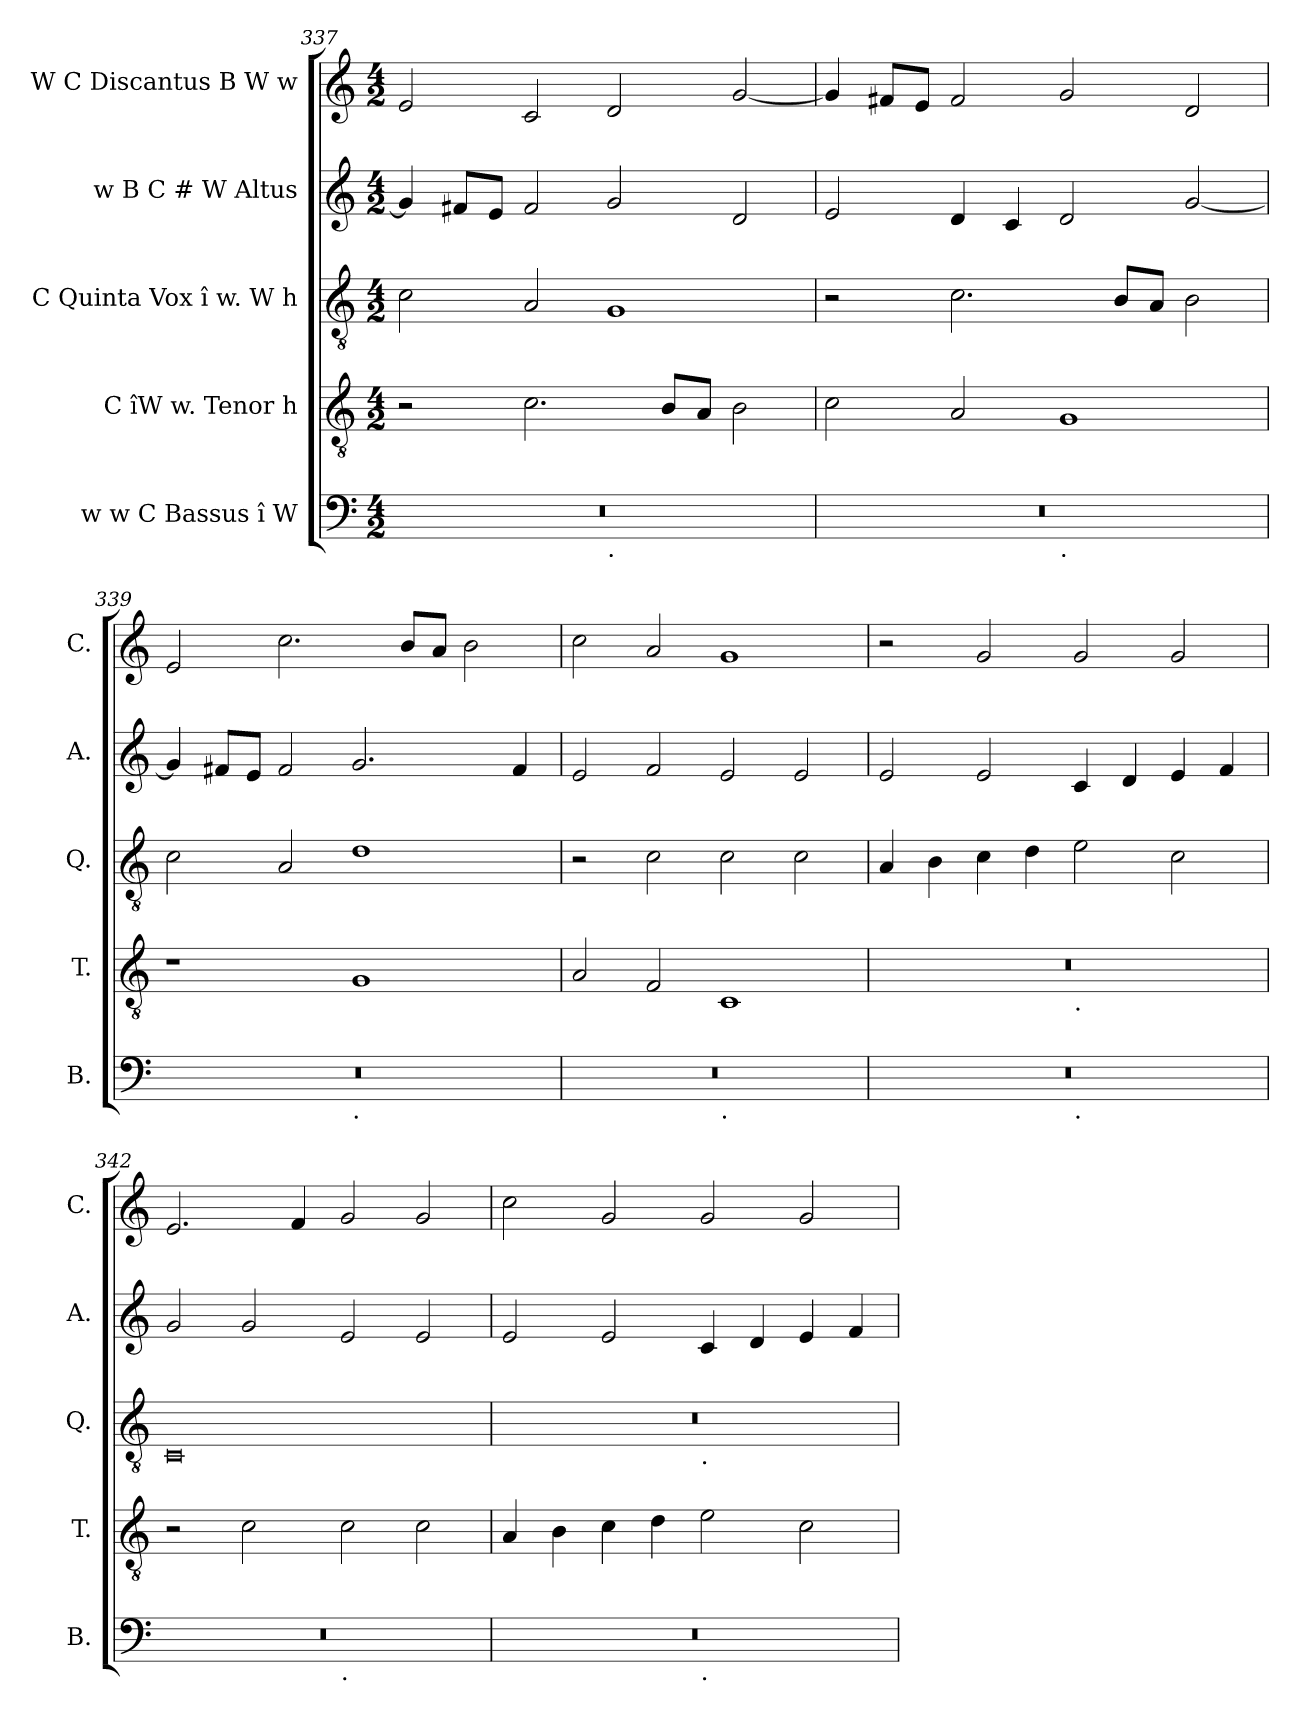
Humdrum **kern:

**kern	**kern	**kern	**kern	**kern
*part5	*part4	*part3	*part2	*part1
*staff5	*staff4	*staff3	*staff2	*staff1
*I"w w C Bassus î W	*I"C îW w. Tenor h	*I"C Quinta Vox î w. W h	*I"w B C # W Altus	*I"W C Discantus B W w
*I'B.	*I'T.	*I'Q.	*I'A.	*I'C.
*clefF4	*clefGv2	*clefGv2	*clefG2	*clefG2
*k[]	*k[]	*k[]	*k[]	*k[]
*C:	*C:	*C:	*C:	*C:
*M4/2	*M4/2	*M4/2	*M4/2	*M4/2
=337	=337	=337	=337	=337
*^	*	*	*	*
0r	1ryy	2r	2c\	4g/]	2e/
.	.	.	.	8f#/L	.
.	.	.	.	8e/J	.
.	.	2.c\	2A/	2f#/	2c/
!	!LO:TX:b:t=.	!	!	!	!
.	1ryy	.	1G	2g/	2d/
.	.	8B/L	.	.	.
.	.	8A/J	.	.	.
.	.	2B\	.	2d/	[<2g/
=338	=338	=338	=338	=338	=338
0r	1ryy	2c\	2r	2e/	4g/]
.	.	.	.	.	8f#/L
.	.	.	.	.	8e/J
.	.	2A/	2.c\	4d/	2f#/
.	.	.	.	4c/	.
!	!LO:TX:b:t=.	!	!	!	!
.	1ryy	1G	.	2d/	2g/
.	.	.	8B/L	.	.
.	.	.	8A/J	.	.
.	.	.	2B\	[<2g/	2d/
=339	=339	=339	=339	=339	=339
0r	1ryy	1r	2c\	4g/]	2e/
.	.	.	.	8f#/L	.
.	.	.	.	8e/J	.
.	.	.	2A/	2f#/	2.cc\
!	!LO:TX:b:t=.	!	!	!	!
.	1ryy	1G	1d	2.g/	.
.	.	.	.	.	8b/L
.	.	.	.	.	8a/J
.	.	.	.	.	2b\
.	.	.	.	4f#/	.
!!LO:PB:g=z
=340	=340	=340	=340	=340	=340
0r	1ryy	2A/	2r	2e/	2cc\
.	.	2F/	2c\	2f/	2a/
!	!LO:TX:b:t=.	!	!	!	!
.	1ryy	1C	2c\	2e/	1g
.	.	.	2c\	2e/	.
=341	=341	=341	=341	=341	=341
*	*	*^	*	*	*
0r	1ryy	0r	1ryy	4A/	2e/	2r
.	.	.	.	4B\	.	.
.	.	.	.	4c\	2e/	2g/
.	.	.	.	4d\	.	.
!	!	!	!LO:TX:b:t=.	!	!	!
!	!LO:TX:b:t=.	!	!	!	!	!
.	1ryy	.	1ryy	2e\	4c/	2g/
.	.	.	.	.	4d/	.
.	.	.	.	2c\	4e/	2g/
.	.	.	.	.	4f/	.
*	*	*v	*v	*	*	*
=342	=342	=342	=342	=342	=342
0r	1ryy	2r	0C	2g/	2.e/
.	.	2c\	.	2g/	.
.	.	.	.	.	4f/
!	!LO:TX:b:t=.	!	!	!	!
.	1ryy	2c\	.	2e/	2g/
.	.	2c\	.	2e/	2g/
=343	=343	=343	=343	=343	=343
*	*	*	*^	*	*
0r	1ryy	4A/	0r	1ryy	2e/	2cc\
.	.	4B\	.	.	.	.
.	.	4c\	.	.	2e/	2g/
.	.	4d\	.	.	.	.
!	!	!	!	!LO:TX:b:t=.	!	!
!	!LO:TX:b:t=.	!	!	!	!	!
.	1ryy	2e\	.	1ryy	4c/	2g/
.	.	.	.	.	4d/	.
.	.	2c\	.	.	4e/	2g/
.	.	.	.	.	4f/	.
*v	*v	*	*v	*v	*	*
=	=	=	=	=
*-	*-	*-	*-	*-
